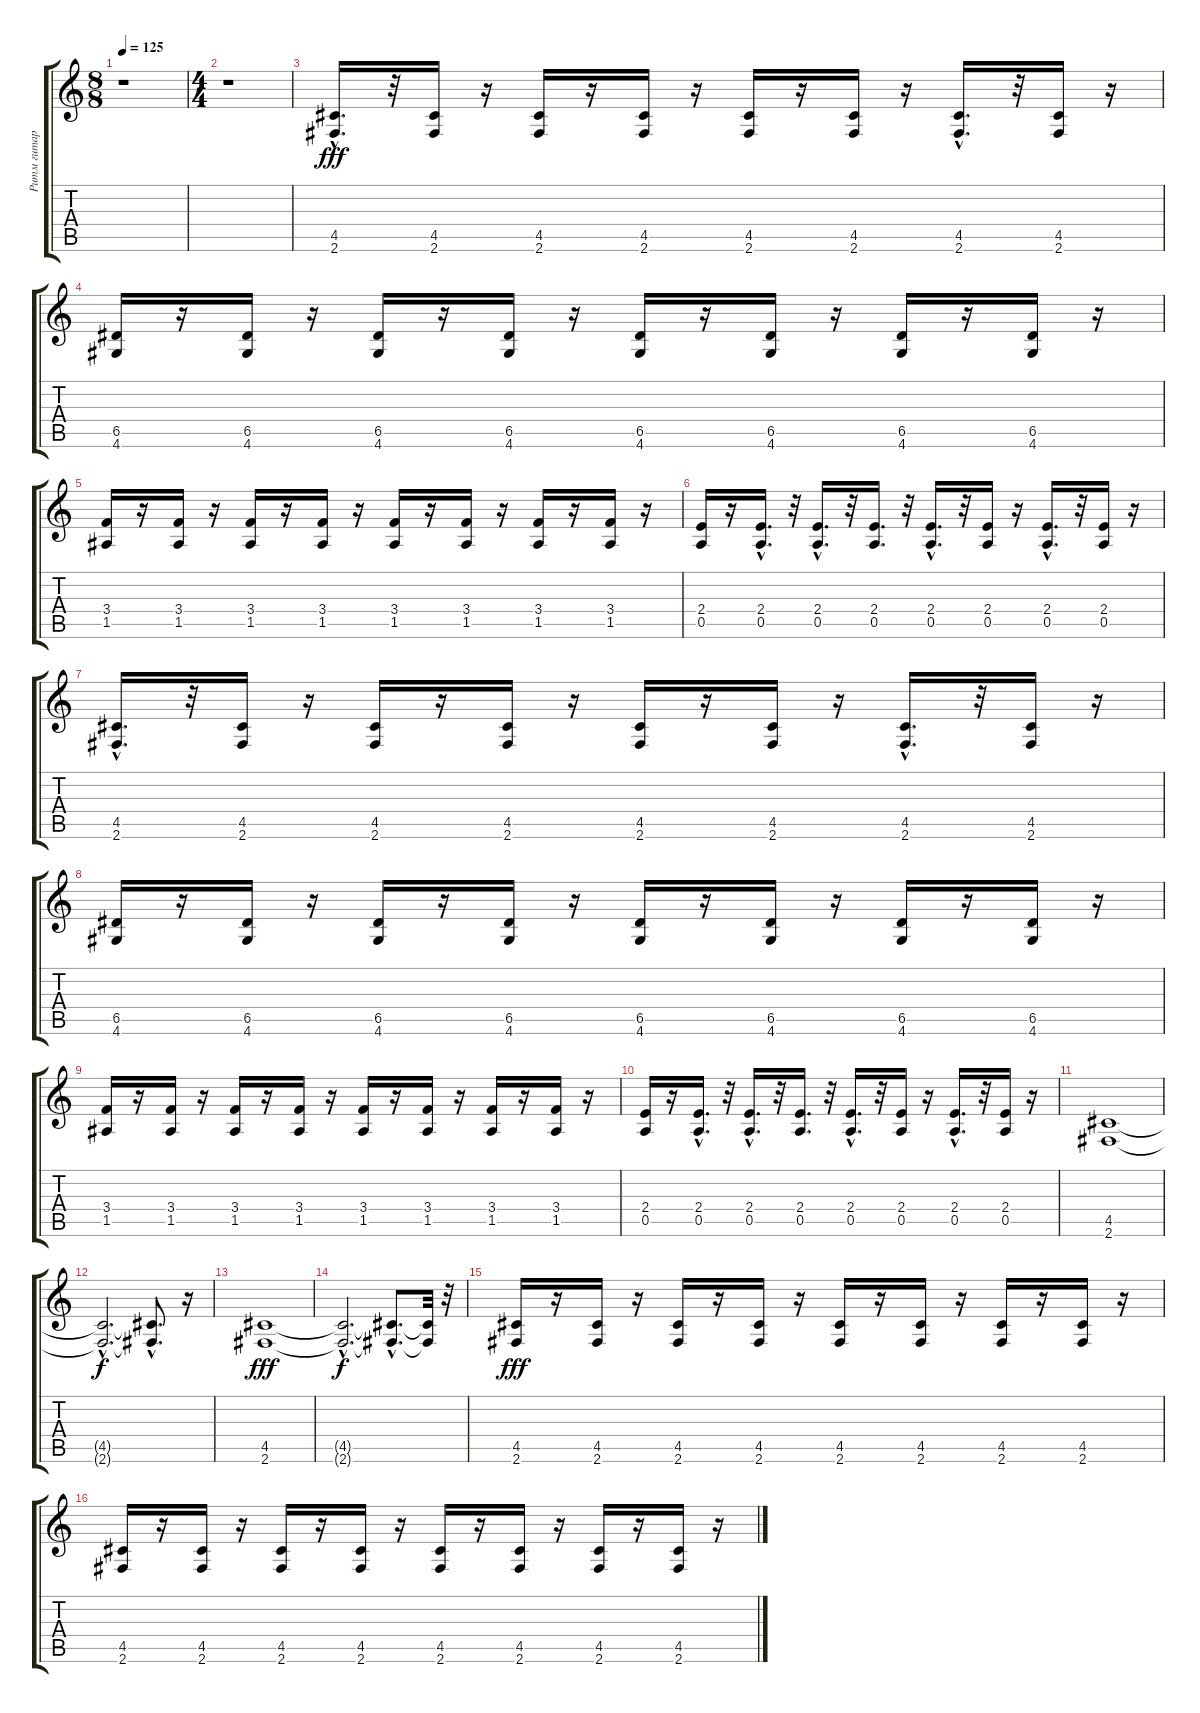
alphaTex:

\track ("Ритм гитара" "Ритм гитар") {instrument distortionguitar}
\staff {score tabs}
\tuning (E4 B3 G3 D3 A2 E2) {hide}
\ts (8 8)
\tempo 125
\clef g2
\ks c
r.1{dy fff instrument distortionguitar} |
\ts (4 4)
r.1 |
(4.5{hac} 2.6).16{d} r.32 (4.5 2.6).16 r.16 (4.5 2.6).16 r.16 (4.5 2.6).16 r.16 (4.5 2.6).16 r.16 (4.5 2.6).16 r.16 (4.5 2.6{hac}).16{d} r.32 (4.5 2.6).16 r.16 |
(6.5 4.6).16 r.16 (6.5 4.6).16 r.16 (6.5 4.6).16 r.16 (6.5 4.6).16 r.16 (6.5 4.6).16 r.16 (6.5 4.6).16 r.16 (6.5 4.6).16 r.16 (6.5 4.6).16 r.16 |
(3.4 1.5).16 r.16 (3.4 1.5).16 r.16 (3.4 1.5).16 r.16 (3.4 1.5).16 r.16 (3.4 1.5).16 r.16 (3.4 1.5).16 r.16 (3.4 1.5).16 r.16 (3.4 1.5).16 r.16 |
(2.4 0.5).16 r.16 (2.4{hac} 0.5).16{d} r.32 (2.4{hac} 0.5{hac}).16{d} r.32 (2.4 0.5).16{d} r.32 (2.4{hac} 0.5{hac}).16{d} r.32 (2.4 0.5).16 r.16 (2.4{hac} 0.5{hac}).16{d} r.32 (2.4 0.5).16 r.16 |
(4.5{hac} 2.6).16{d} r.32 (4.5 2.6).16 r.16 (4.5 2.6).16 r.16 (4.5 2.6).16 r.16 (4.5 2.6).16 r.16 (4.5 2.6).16 r.16 (4.5 2.6{hac}).16{d} r.32 (4.5 2.6).16 r.16 |
(6.5 4.6).16 r.16 (6.5 4.6).16 r.16 (6.5 4.6).16 r.16 (6.5 4.6).16 r.16 (6.5 4.6).16 r.16 (6.5 4.6).16 r.16 (6.5 4.6).16 r.16 (6.5 4.6).16 r.16 |
(3.4 1.5).16 r.16 (3.4 1.5).16 r.16 (3.4 1.5).16 r.16 (3.4 1.5).16 r.16 (3.4 1.5).16 r.16 (3.4 1.5).16 r.16 (3.4 1.5).16 r.16 (3.4 1.5).16 r.16 |
(2.4 0.5).16 r.16 (2.4{hac} 0.5).16{d} r.32 (2.4{hac} 0.5{hac}).16{d} r.32 (2.4 0.5).16{d} r.32 (2.4{hac} 0.5{hac}).16{d} r.32 (2.4 0.5).16 r.16 (2.4{hac} 0.5{hac}).16{d} r.32 (2.4 0.5).16 r.16 |
(4.5 2.6).1 |
(4.5{hac t} 2.6{hac t}).2{d dy f} (4.5{hac t} 2.6{hac t}).8{d} r.16 |
(4.5 2.6).1{dy fff} |
(4.5{hac t} 2.6{hac t}).2{d dy f} (4.5{hac t} 2.6{hac t}).8{d} (4.5{t} 2.6{t}).32 r.32 |
(4.5 2.6).16{dy fff} r.16 (4.5 2.6).16 r.16 (4.5 2.6).16 r.16 (4.5 2.6).16 r.16 (4.5 2.6).16 r.16 (4.5 2.6).16 r.16 (4.5 2.6).16 r.16 (4.5 2.6).16 r.16 |
(4.5 2.6).16 r.16 (4.5 2.6).16 r.16 (4.5 2.6).16 r.16 (4.5 2.6).16 r.16 (4.5 2.6).16 r.16 (4.5 2.6).16 r.16 (4.5 2.6).16 r.16 (4.5 2.6).16 r.16
